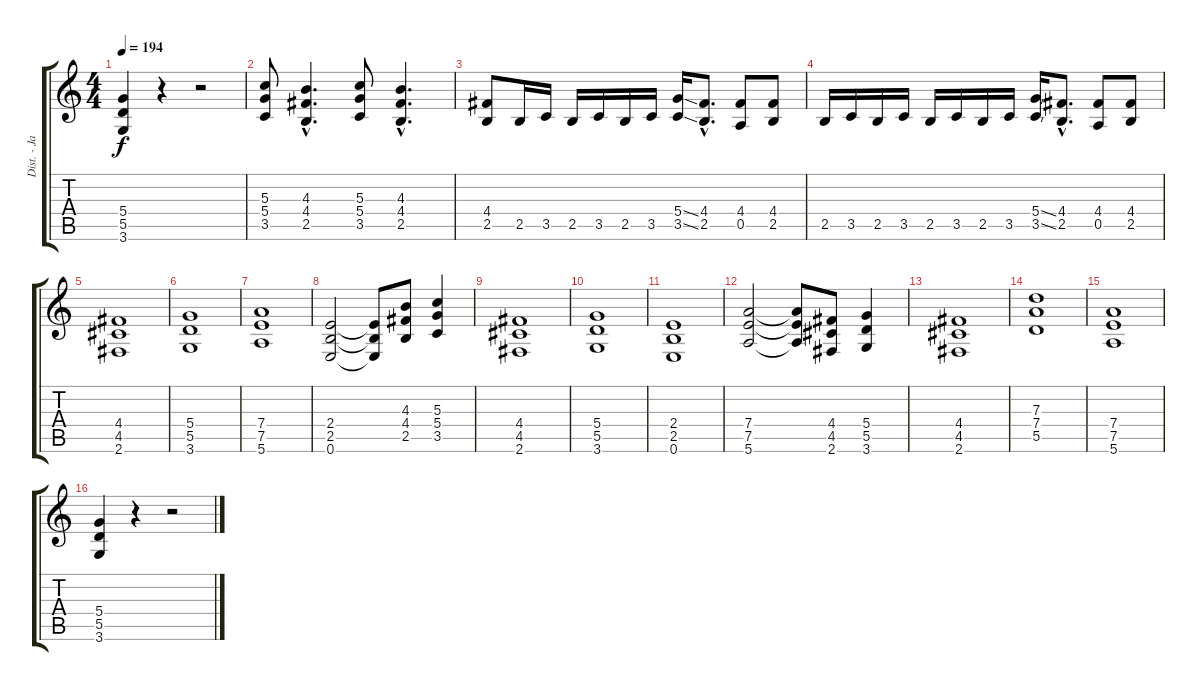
\track ("Dist. - James" "Dist. - Ja") {instrument distortionguitar}
\staff {score tabs}
\tuning (E4 B3 G3 D3 A2 E2) {hide}
\ts (4 4)
\tempo 194
\clef g2
\ks c
(5.4 5.5 3.6).4{dy f} r.4 r.2 |
(5.3 5.4 3.5).8 (4.3{hac} 4.4{hac} 2.5{hac}).4{d} (5.3 5.4 3.5).8 (4.3{hac} 4.4{hac} 2.5{hac}).4{d} |
(4.4 2.5).8 2.5.16 3.5.16 2.5.16 3.5.16 2.5.16 3.5.16 (5.4{ss} 3.5{ss}).16 (4.4{hac} 2.5{hac}).8{d} (4.4 0.5).8 (4.4 2.5).8 |
2.5.16 3.5.16 2.5.16 3.5.16 2.5.16 3.5.16 2.5.16 3.5.16 (5.4{ss} 3.5{ss}).16 (4.4{hac} 2.5{hac}).8{d} (4.4 0.5).8 (4.4 2.5).8 |
(4.4 4.5 2.6).1 |
(5.4 5.5 3.6).1 |
(7.4 7.5 5.6).1 |
(2.4 2.5 0.6).2 (2.4{t} 2.5{t} 0.6{t}).8 (4.3 4.4 2.5).8 (5.3 5.4 3.5).4 |
(4.4 4.5 2.6).1 |
(5.4 5.5 3.6).1 |
(2.4 2.5 0.6).1 |
(7.4 7.5 5.6).2 (7.4{t} 7.5{t} 5.6{t}).8 (4.4 4.5 2.6).8 (5.4 5.5 3.6).4 |
(4.4 4.5 2.6).1 |
(7.3 7.4 5.5).1 |
(7.4 7.5 5.6).1 |
(5.4 5.5 3.6).4 r.4 r.2
